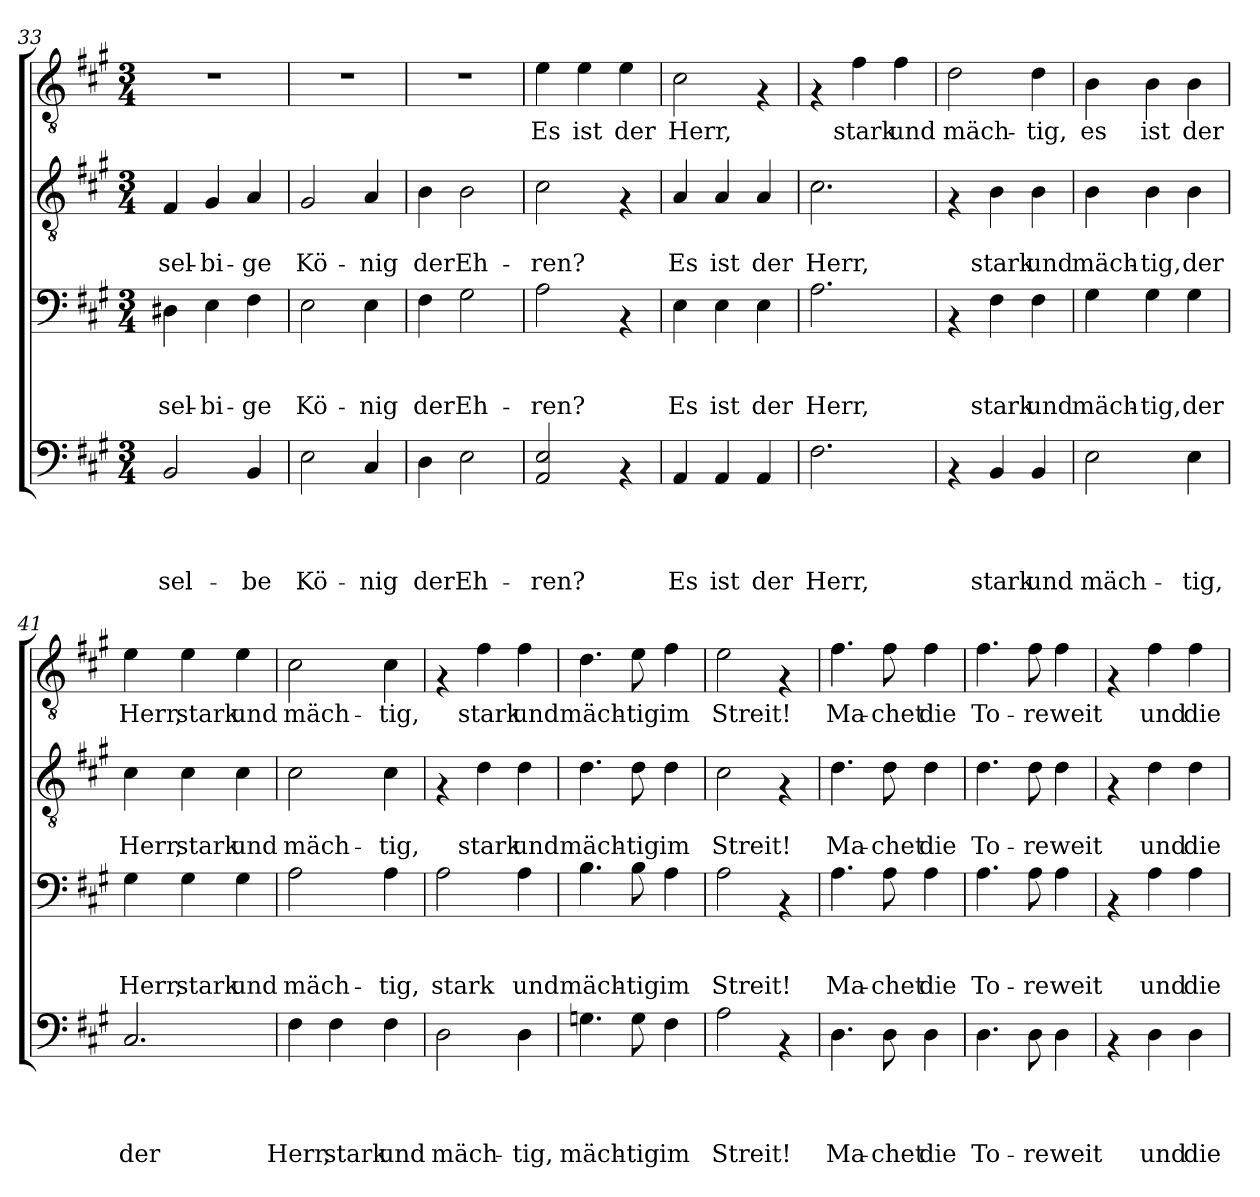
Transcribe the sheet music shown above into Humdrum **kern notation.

**kern	**text	**text	**text	**text	**kern	**text	**text	**text	**kern	**text	**text	**kern	**text
*part4	*part4	*part4	*part4	*part4	*part3	*part3	*part3	*part3	*part2	*part2	*part2	*part1	*part1
*staff4	*staff4	*staff4	*staff4	*staff4	*staff3	*staff3	*staff3	*staff3	*staff2	*staff2	*staff2	*staff1	*staff1
*clefF4	*	*	*	*	*clefF4	*	*	*	*clefGv2	*	*	*clefGv2	*
*k[f#c#g#]	*	*	*	*	*k[f#c#g#]	*	*	*	*k[f#c#g#]	*	*	*k[f#c#g#]	*
*A:	*	*	*	*	*A:	*	*	*	*A:	*	*	*A:	*
*M3/4	*	*	*	*	*M3/4	*	*	*	*M3/4	*	*	*M3/4	*
=33	=33	=33	=33	=33	=33	=33	=33	=33	=33	=33	=33	=33	=33
!	!	!	!	!LO:LY:b	!	!	!	!LO:LY:b	!	!	!LO:LY:b	!	!
2BB/	.	.	.	-sel-	4D#X\	.	.	-sel-	4F#/	.	-sel-	2.r	.
!	!	!	!	!	!	!	!	!LO:LY:b	!	!	!LO:LY:b	!	!
.	.	.	.	.	4E\	.	.	-bi-	4G#/	.	-bi-	.	.
!	!	!	!	!LO:LY:b	!	!	!	!LO:LY:b	!	!	!LO:LY:b	!	!
4BB/	.	.	.	-be	4F#\	.	.	-ge	4A/	.	-ge	.	.
=34	=34	=34	=34	=34	=34	=34	=34	=34	=34	=34	=34	=34	=34
!	!	!	!	!LO:LY:b	!	!	!	!LO:LY:b	!	!	!LO:LY:b	!	!
2E\	.	.	.	Kö-	2E\	.	.	Kö-	2G#/	.	Kö-	2.r	.
!	!	!	!	!LO:LY:b	!	!	!	!LO:LY:b	!	!	!LO:LY:b	!	!
4C#/	.	.	.	-nig	4E\	.	.	-nig	4A/	.	-nig	.	.
=35	=35	=35	=35	=35	=35	=35	=35	=35	=35	=35	=35	=35	=35
!	!	!	!	!LO:LY:b	!	!	!	!LO:LY:b	!	!	!LO:LY:b	!	!
4D\	.	.	.	der	4F#\	.	.	der	4B\	.	der	2.r	.
!	!	!	!	!LO:LY:b	!	!	!	!LO:LY:b	!	!	!LO:LY:b	!	!
2E\	.	.	.	Eh-	2G#\	.	.	Eh-	2B\	.	Eh-	.	.
=36	=36	=36	=36	=36	=36	=36	=36	=36	=36	=36	=36	=36	=36
!	!	!	!	!LO:LY:b	!	!	!	!LO:LY:b	!	!	!LO:LY:b	!	!LO:LY:b
2AA/ 2E/	.	.	.	-ren?	2A\	.	.	-ren?	2c#\	.	-ren?	4e\	Es
!	!	!	!	!	!	!	!	!	!	!	!	!	!LO:LY:b
.	.	.	.	.	.	.	.	.	.	.	.	4e\	ist
!	!	!	!	!	!	!	!	!	!	!	!	!	!LO:LY:b
4rAA	.	.	.	.	4rAA	.	.	.	4rF	.	.	4e\	der
=37	=37	=37	=37	=37	=37	=37	=37	=37	=37	=37	=37	=37	=37
!	!	!	!	!LO:LY:b	!	!	!	!LO:LY:b	!	!	!LO:LY:b	!	!LO:LY:b
4AA/	.	.	.	Es	4E\	.	.	Es	4A/	.	Es	2c#\	Herr,
!	!	!	!	!LO:LY:b	!	!	!	!LO:LY:b	!	!	!LO:LY:b	!	!
4AA/	.	.	.	ist	4E\	.	.	ist	4A/	.	ist	.	.
!	!	!	!	!LO:LY:b	!	!	!	!LO:LY:b	!	!	!LO:LY:b	!	!
4AA/	.	.	.	der	4E\	.	.	der	4A/	.	der	4rF	.
=38	=38	=38	=38	=38	=38	=38	=38	=38	=38	=38	=38	=38	=38
!	!	!	!	!LO:LY:b	!	!	!	!LO:LY:b	!	!	!LO:LY:b	!	!
2.F#\	.	.	.	Herr,	2.A\	.	.	Herr,	2.c#\	.	Herr,	4rF	.
!	!	!	!	!	!	!	!	!	!	!	!	!	!LO:LY:b
.	.	.	.	.	.	.	.	.	.	.	.	4f#\	stark
!	!	!	!	!	!	!	!	!	!	!	!	!	!LO:LY:b
.	.	.	.	.	.	.	.	.	.	.	.	4f#\	und
=39	=39	=39	=39	=39	=39	=39	=39	=39	=39	=39	=39	=39	=39
!	!	!	!	!	!	!	!	!	!	!	!	!	!LO:LY:b
4rAA	.	.	.	.	4rAA	.	.	.	4rF	.	.	2d\	mäch-
!	!	!	!	!LO:LY:b	!	!	!	!LO:LY:b	!	!	!LO:LY:b	!	!
4BB/	.	.	.	stark	4F#\	.	.	stark	4B\	.	stark	.	.
!	!	!	!	!LO:LY:b	!	!	!	!LO:LY:b	!	!	!LO:LY:b	!	!LO:LY:b
4BB/	.	.	.	und	4F#\	.	.	und	4B\	.	und	4d\	-tig,
!!LO:LB:g=z
=40	=40	=40	=40	=40	=40	=40	=40	=40	=40	=40	=40	=40	=40
!	!	!	!	!LO:LY:b	!	!	!	!LO:LY:b	!	!	!LO:LY:b	!	!LO:LY:b
2E\	.	.	.	mäch-	4G#\	.	.	mäch-	4B\	.	mäch-	4B\	es
!	!	!	!	!	!	!	!	!LO:LY:b	!	!	!LO:LY:b	!	!LO:LY:b
.	.	.	.	.	4G#\	.	.	-tig,	4B\	.	-tig,	4B\	ist
!	!	!	!	!LO:LY:b	!	!	!	!LO:LY:b	!	!	!LO:LY:b	!	!LO:LY:b
4E\	.	.	.	-tig,	4G#\	.	.	der	4B\	.	der	4B\	der
=41	=41	=41	=41	=41	=41	=41	=41	=41	=41	=41	=41	=41	=41
!	!	!	!	!LO:LY:b	!	!	!	!LO:LY:b	!	!	!LO:LY:b	!	!LO:LY:b
2.C#/	.	.	.	der	4G#\	.	.	Herr,	4c#\	.	Herr,	4e\	Herr,
!	!	!	!	!	!	!	!	!LO:LY:b	!	!	!LO:LY:b	!	!LO:LY:b
.	.	.	.	.	4G#\	.	.	stark	4c#\	.	stark	4e\	stark
!	!	!	!	!	!	!	!	!LO:LY:b	!	!	!LO:LY:b	!	!LO:LY:b
.	.	.	.	.	4G#\	.	.	und	4c#\	.	und	4e\	und
=42	=42	=42	=42	=42	=42	=42	=42	=42	=42	=42	=42	=42	=42
!	!	!	!	!LO:LY:b	!	!	!	!LO:LY:b	!	!	!LO:LY:b	!	!LO:LY:b
4F#\	.	.	.	Herr,	2A\	.	.	mäch-	2c#\	.	mäch-	2c#\	mäch-
!	!	!	!	!LO:LY:b	!	!	!	!	!	!	!	!	!
4F#\	.	.	.	stark	.	.	.	.	.	.	.	.	.
!	!	!	!	!LO:LY:b	!	!	!	!LO:LY:b	!	!	!LO:LY:b	!	!LO:LY:b
4F#\	.	.	.	und	4A\	.	.	-tig,	4c#\	.	-tig,	4c#\	-tig,
=43	=43	=43	=43	=43	=43	=43	=43	=43	=43	=43	=43	=43	=43
!	!	!	!	!LO:LY:b	!	!	!	!LO:LY:b	!	!	!	!	!
2D\	.	.	.	mäch-	2A\	.	.	stark	4rF	.	.	4rF	.
!	!	!	!	!	!	!	!	!	!	!	!LO:LY:b	!	!LO:LY:b
.	.	.	.	.	.	.	.	.	4d\	.	stark	4f#\	stark
!	!	!	!	!LO:LY:b	!	!	!	!LO:LY:b	!	!	!LO:LY:b	!	!LO:LY:b
4D\	.	.	.	-tig,	4A\	.	.	und	4d\	.	und	4f#\	und
=44	=44	=44	=44	=44	=44	=44	=44	=44	=44	=44	=44	=44	=44
!	!	!	!	!LO:LY:b	!	!	!	!LO:LY:b	!	!	!LO:LY:b	!	!LO:LY:b
4.Gn\	.	.	.	mäch-	4.B\	.	.	mäch-	4.d\	.	mäch-	4.d\	mäch-
!	!	!	!	!LO:LY:b	!	!	!	!LO:LY:b	!	!	!LO:LY:b	!	!LO:LY:b
8G\	.	.	.	-tig	8B\	.	.	-tig	8d\	.	-tig	8e\	-tig
!	!	!	!	!LO:LY:b	!	!	!	!LO:LY:b	!	!	!LO:LY:b	!	!LO:LY:b
4F#\	.	.	.	im	4A\	.	.	im	4d\	.	im	4f#\	im
=45	=45	=45	=45	=45	=45	=45	=45	=45	=45	=45	=45	=45	=45
!	!	!	!	!LO:LY:b	!	!	!	!LO:LY:b	!	!	!LO:LY:b	!	!LO:LY:b
2A\	.	.	.	Streit!	2A\	.	.	Streit!	2c#\	.	Streit!	2e\	Streit!
4rAA	.	.	.	.	4rAA	.	.	.	4rF	.	.	4rF	.
=46	=46	=46	=46	=46	=46	=46	=46	=46	=46	=46	=46	=46	=46
!	!	!	!	!LO:LY:b	!	!	!	!LO:LY:b	!	!	!LO:LY:b	!	!LO:LY:b
4.D\	.	.	.	Ma-	4.A\	.	.	Ma-	4.d\	.	Ma-	4.f#\	Ma-
!	!	!	!	!LO:LY:b	!	!	!	!LO:LY:b	!	!	!LO:LY:b	!	!LO:LY:b
8D\	.	.	.	-chet	8A\	.	.	-chet	8d\	.	-chet	8f#\	-chet
!	!	!	!	!LO:LY:b	!	!	!	!LO:LY:b	!	!	!LO:LY:b	!	!LO:LY:b
4D\	.	.	.	die	4A\	.	.	die	4d\	.	die	4f#\	die
!!LO:PB:g=z
=47	=47	=47	=47	=47	=47	=47	=47	=47	=47	=47	=47	=47	=47
!	!	!	!	!LO:LY:b	!	!	!	!LO:LY:b	!	!	!LO:LY:b	!	!LO:LY:b
4.D\	.	.	.	To-	4.A\	.	.	To-	4.d\	.	To-	4.f#\	To-
!	!	!	!	!LO:LY:b	!	!	!	!LO:LY:b	!	!	!LO:LY:b	!	!LO:LY:b
8D\	.	.	.	-re	8A\	.	.	-re	8d\	.	-re	8f#\	-re
!	!	!	!	!LO:LY:b	!	!	!	!LO:LY:b	!	!	!LO:LY:b	!	!LO:LY:b
4D\	.	.	.	weit	4A\	.	.	weit	4d\	.	weit	4f#\	weit
=48	=48	=48	=48	=48	=48	=48	=48	=48	=48	=48	=48	=48	=48
4rAA	.	.	.	.	4rAA	.	.	.	4rF	.	.	4rF	.
!	!	!	!	!LO:LY:b	!	!	!	!LO:LY:b	!	!	!LO:LY:b	!	!LO:LY:b
4D\	.	.	.	und	4A\	.	.	und	4d\	.	und	4f#\	und
!	!	!	!	!LO:LY:b	!	!	!	!LO:LY:b	!	!	!LO:LY:b	!	!LO:LY:b
4D\	.	.	.	die	4A\	.	.	die	4d\	.	die	4f#\	die
=	=	=	=	=	=	=	=	=	=	=	=	=	=
*-	*-	*-	*-	*-	*-	*-	*-	*-	*-	*-	*-	*-	*-
